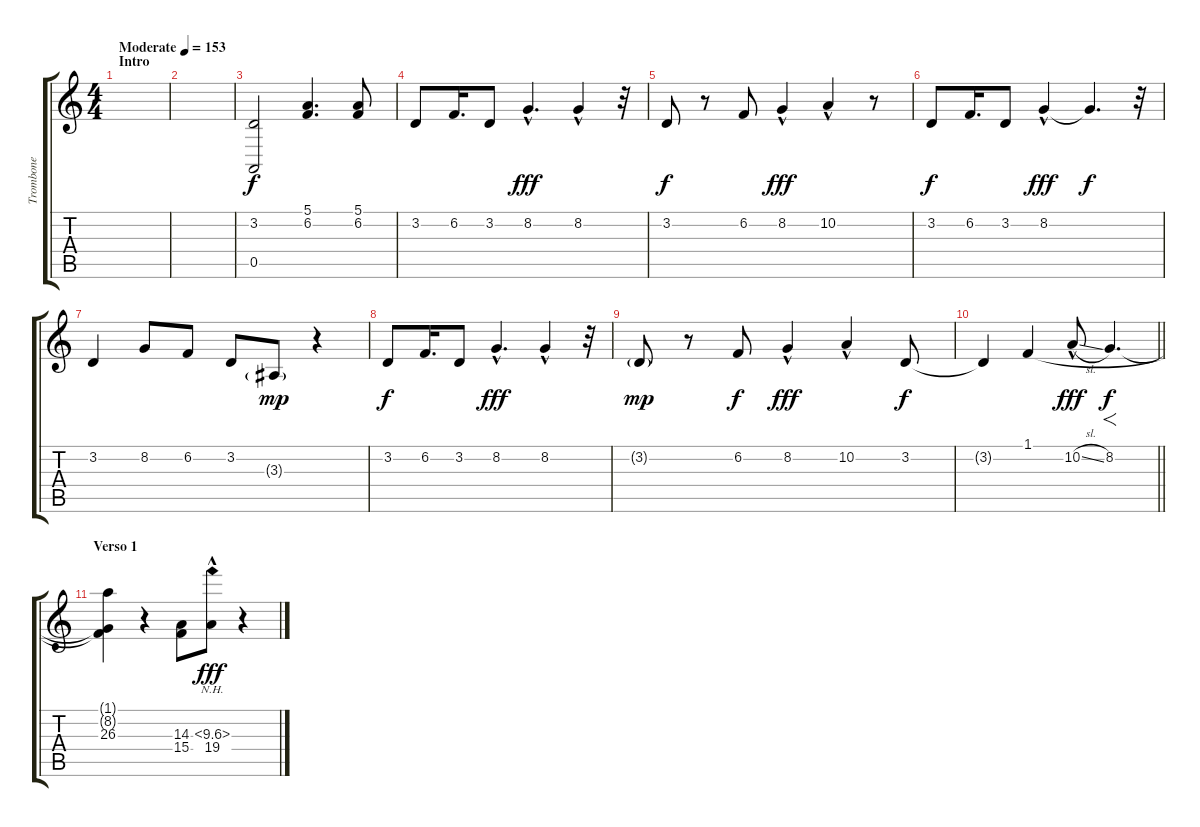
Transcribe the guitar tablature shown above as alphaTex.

\track ("Trombone" "Trombone") {instrument trombone}
\staff {score tabs}
\tuning (E4 B3 G3 D3 A2 E2) {hide}
\ts (4 4)
\section ("" "Intro")
\tempo (153 "Moderate")
\clef g2
\ks c
|
|
(3.2 0.5).2 (5.1 6.2).4{d} (5.1 6.2).8 |
3.2.8 6.2.16{d} 3.2.8 8.2{hac}.4{d dy fff} 8.2{hac}.4 r.32 |
3.2.8{dy f} r.8 6.2.8 8.2{hac}.4{dy fff} 10.2{hac}.4 r.8 |
3.2.8{dy f} 6.2.16{d} 3.2.8 8.2{hac}.4{dy fff} 8.2{t}.4{d dy f} r.32 |
3.2.4 8.2.8 6.2.8 3.2.8 3.3{g}.8{dy mp} r.4 |
3.2.8{dy f} 6.2.16{d} 3.2.8 8.2{hac}.4{d dy fff} 8.2{hac}.4 r.32 |
3.2{g}.8{dy mp} r.8 6.2.8{dy f} 8.2{hac}.4{dy fff} 10.2{hac}.4 3.2.8{dy f} |
\barLineRight lightlight
3.2{t}.4 1.1.4 10.2{sl hac}.8{dy fff} 8.2.4{f d dy f} |
\section ("" "Verso 1")
(1.1{t} 8.2{t} 26.3).4 r.4 (14.3 15.4).8 (10.3{nh hac} 19.4{hac}).8{dy fff} r.4
